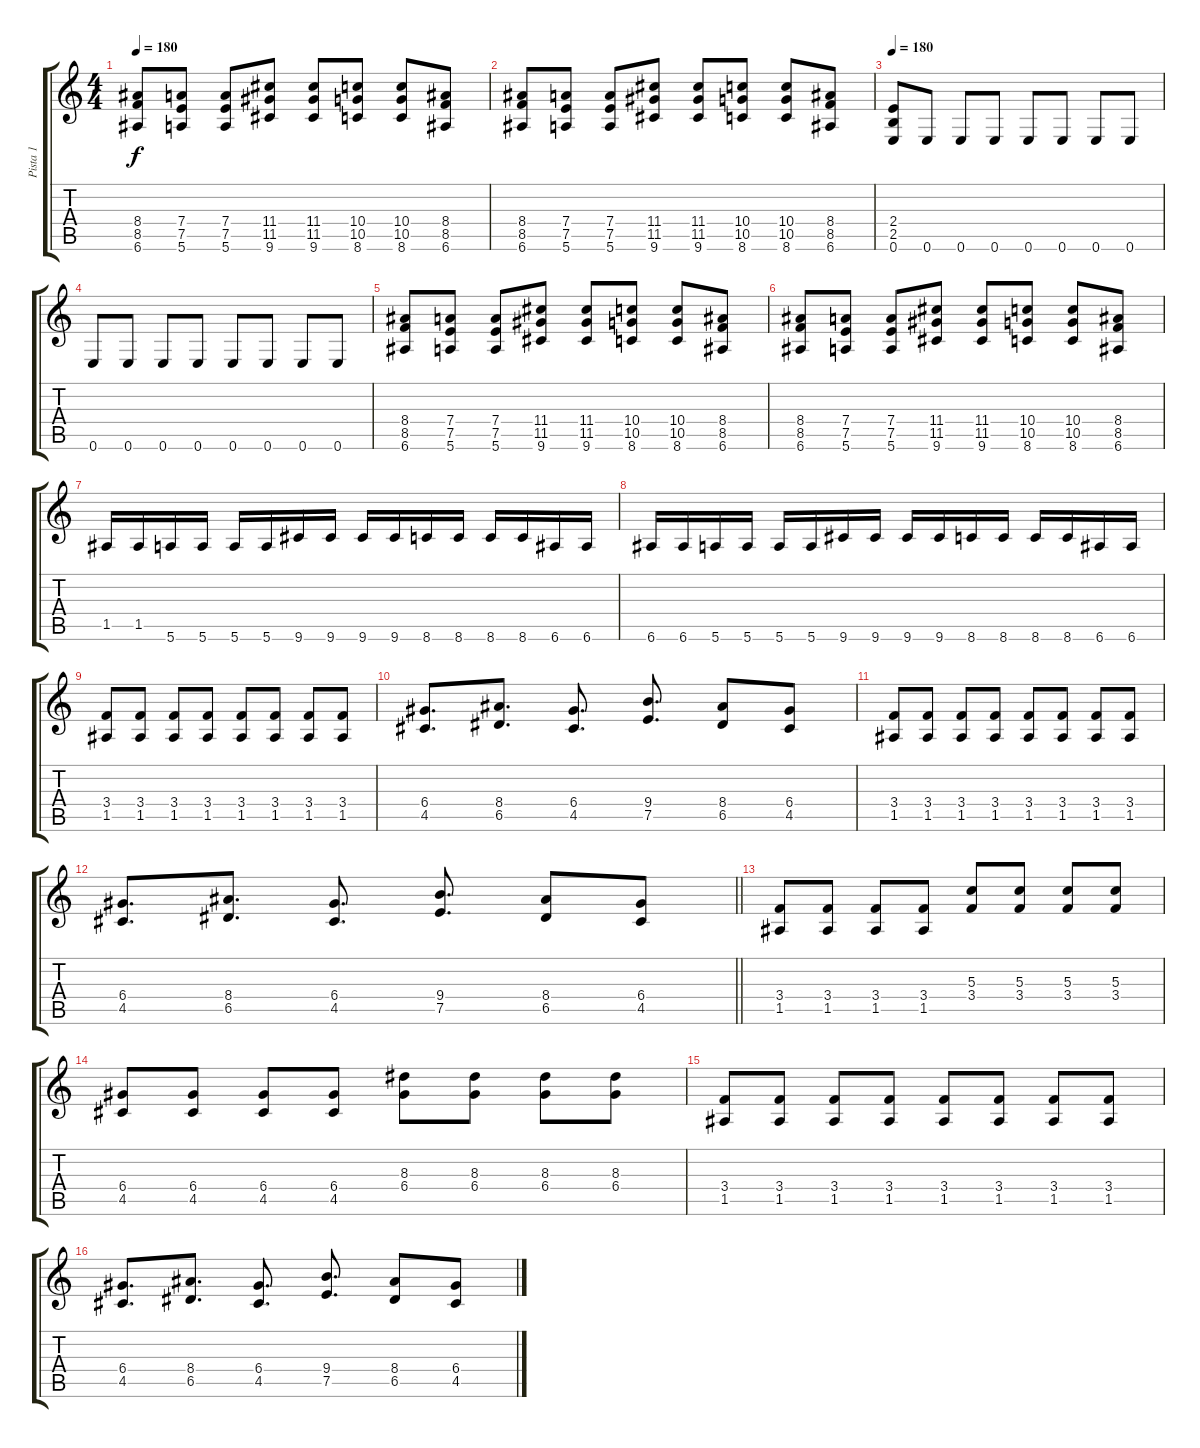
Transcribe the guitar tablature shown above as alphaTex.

\track ("Pista 1" "Pista 1") {instrument distortionguitar}
\staff {score tabs}
\tuning (E4 B3 G3 D3 A2 E2) {hide}
\ts (4 4)
\tempo 180
\clef g2
\ks c
(8.4 8.5 6.6).8{dy f} (7.4 7.5 5.6).8 (7.4 7.5 5.6).8 (11.4 11.5 9.6).8 (11.4 11.5 9.6).8 (10.4 10.5 8.6).8 (10.4 10.5 8.6).8 (8.4 8.5 6.6).8 |
(8.4 8.5 6.6).8 (7.4 7.5 5.6).8 (7.4 7.5 5.6).8 (11.4 11.5 9.6).8 (11.4 11.5 9.6).8 (10.4 10.5 8.6).8 (10.4 10.5 8.6).8 (8.4 8.5 6.6).8 |
\tempo 180
(2.4 2.5 0.6).8 0.6.8 0.6.8 0.6.8 0.6.8 0.6.8 0.6.8 0.6.8 |
0.6.8 0.6.8 0.6.8 0.6.8 0.6.8 0.6.8 0.6.8 0.6.8 |
(8.4 8.5 6.6).8 (7.4 7.5 5.6).8 (7.4 7.5 5.6).8 (11.4 11.5 9.6).8 (11.4 11.5 9.6).8 (10.4 10.5 8.6).8 (10.4 10.5 8.6).8 (8.4 8.5 6.6).8 |
(8.4 8.5 6.6).8 (7.4 7.5 5.6).8 (7.4 7.5 5.6).8 (11.4 11.5 9.6).8 (11.4 11.5 9.6).8 (10.4 10.5 8.6).8 (10.4 10.5 8.6).8 (8.4 8.5 6.6).8 |
1.5.16 1.5.16 5.6.16 5.6.16 5.6.16 5.6.16 9.6.16 9.6.16 9.6.16 9.6.16 8.6.16 8.6.16 8.6.16 8.6.16 6.6.16 6.6.16 |
6.6.16 6.6.16 5.6.16 5.6.16 5.6.16 5.6.16 9.6.16 9.6.16 9.6.16 9.6.16 8.6.16 8.6.16 8.6.16 8.6.16 6.6.16 6.6.16 |
(3.4 1.5).8 (3.4 1.5).8 (3.4 1.5).8 (3.4 1.5).8 (3.4 1.5).8 (3.4 1.5).8 (3.4 1.5).8 (3.4 1.5).8 |
(6.4 4.5).8{d} (8.4 6.5).8{d} (6.4 4.5).8{d} (9.4 7.5).8{d} (8.4 6.5).8 (6.4 4.5).8 |
(3.4 1.5).8 (3.4 1.5).8 (3.4 1.5).8 (3.4 1.5).8 (3.4 1.5).8 (3.4 1.5).8 (3.4 1.5).8 (3.4 1.5).8 |
\barLineRight lightlight
(6.4 4.5).8{d} (8.4 6.5).8{d} (6.4 4.5).8{d} (9.4 7.5).8{d} (8.4 6.5).8 (6.4 4.5).8 |
(3.4 1.5).8 (3.4 1.5).8 (3.4 1.5).8 (3.4 1.5).8 (5.3 3.4).8 (5.3 3.4).8 (5.3 3.4).8 (5.3 3.4).8 |
(6.4 4.5).8 (6.4 4.5).8 (6.4 4.5).8 (6.4 4.5).8 (8.3 6.4).8 (8.3 6.4).8 (8.3 6.4).8 (8.3 6.4).8 |
(3.4 1.5).8 (3.4 1.5).8 (3.4 1.5).8 (3.4 1.5).8 (3.4 1.5).8 (3.4 1.5).8 (3.4 1.5).8 (3.4 1.5).8 |
(6.4 4.5).8{d} (8.4 6.5).8{d} (6.4 4.5).8{d} (9.4 7.5).8{d} (8.4 6.5).8 (6.4 4.5).8
